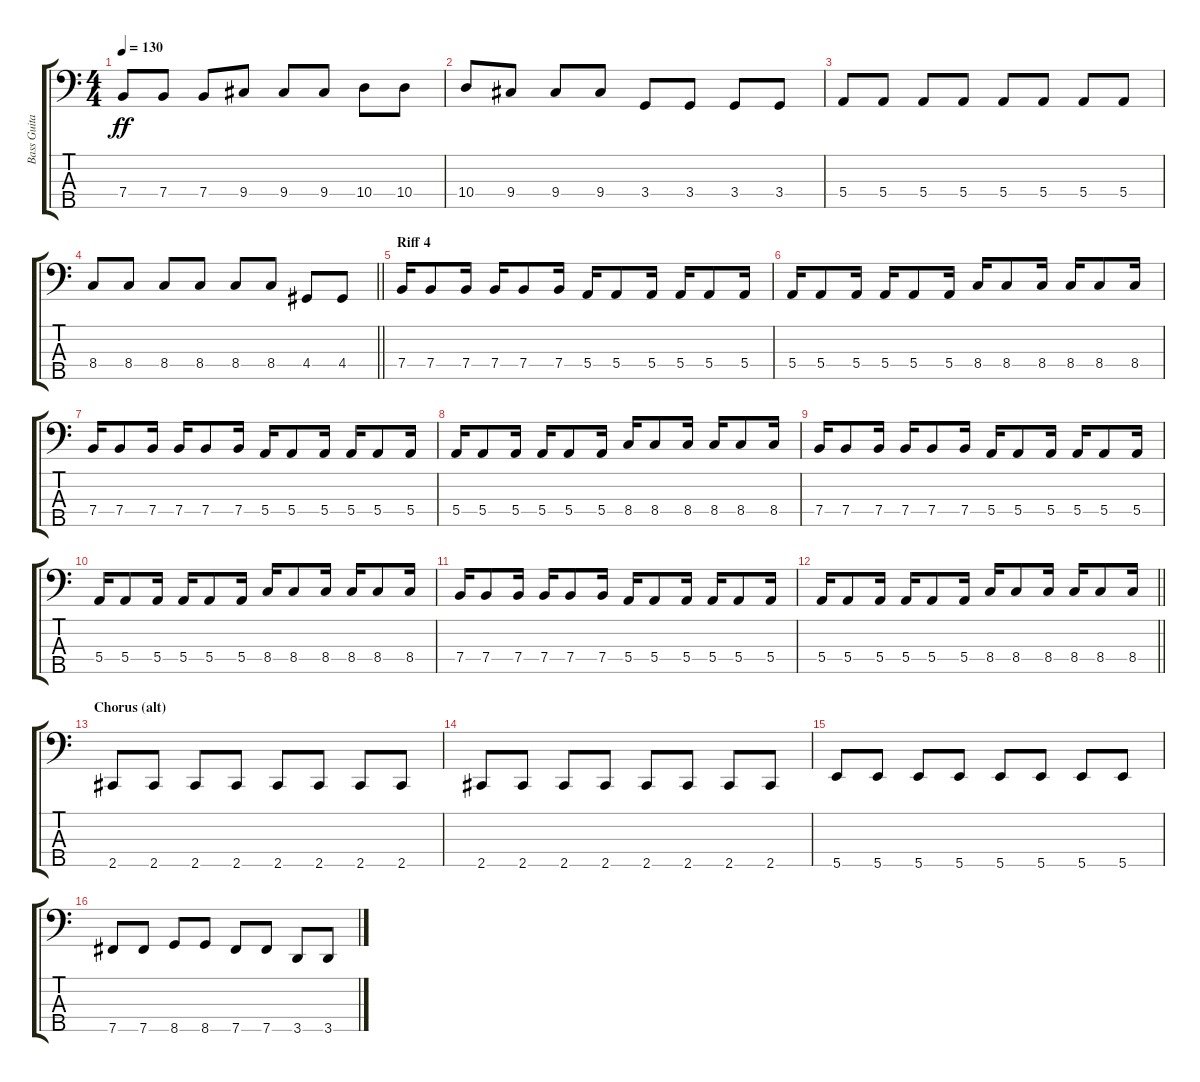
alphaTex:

\track ("Bass Guitar" "Bass Guita") {instrument electricbasspick}
\staff {score tabs}
\tuning (G2 D2 A1 E1 B0) {hide}
\ts (4 4)
\tempo 130
\clef f4
\ks c
7.4.8{dy ff} 7.4.8 7.4.8 9.4.8 9.4.8 9.4.8 10.4.8 10.4.8 |
10.4.8 9.4.8 9.4.8 9.4.8 3.4.8 3.4.8 3.4.8 3.4.8 |
5.4.8 5.4.8 5.4.8 5.4.8 5.4.8 5.4.8 5.4.8 5.4.8 |
\barLineRight lightlight
8.4.8 8.4.8 8.4.8 8.4.8 8.4.8 8.4.8 4.4.8 4.4.8 |
\section ("" "Riff 4")
7.4.16 7.4.8 7.4.16 7.4.16 7.4.8 7.4.16 5.4.16 5.4.8 5.4.16 5.4.16 5.4.8 5.4.16 |
5.4.16 5.4.8 5.4.16 5.4.16 5.4.8 5.4.16 8.4.16 8.4.8 8.4.16 8.4.16 8.4.8 8.4.16 |
7.4.16 7.4.8 7.4.16 7.4.16 7.4.8 7.4.16 5.4.16 5.4.8 5.4.16 5.4.16 5.4.8 5.4.16 |
5.4.16 5.4.8 5.4.16 5.4.16 5.4.8 5.4.16 8.4.16 8.4.8 8.4.16 8.4.16 8.4.8 8.4.16 |
7.4.16 7.4.8 7.4.16 7.4.16 7.4.8 7.4.16 5.4.16 5.4.8 5.4.16 5.4.16 5.4.8 5.4.16 |
5.4.16 5.4.8 5.4.16 5.4.16 5.4.8 5.4.16 8.4.16 8.4.8 8.4.16 8.4.16 8.4.8 8.4.16 |
7.4.16 7.4.8 7.4.16 7.4.16 7.4.8 7.4.16 5.4.16 5.4.8 5.4.16 5.4.16 5.4.8 5.4.16 |
\barLineRight lightlight
5.4.16 5.4.8 5.4.16 5.4.16 5.4.8 5.4.16 8.4.16 8.4.8 8.4.16 8.4.16 8.4.8 8.4.16 |
\section ("" "Chorus (alt)")
2.5.8 2.5.8 2.5.8 2.5.8 2.5.8 2.5.8 2.5.8 2.5.8 |
2.5.8 2.5.8 2.5.8 2.5.8 2.5.8 2.5.8 2.5.8 2.5.8 |
5.5.8 5.5.8 5.5.8 5.5.8 5.5.8 5.5.8 5.5.8 5.5.8 |
7.5.8 7.5.8 8.5.8 8.5.8 7.5.8 7.5.8 3.5.8 3.5.8
